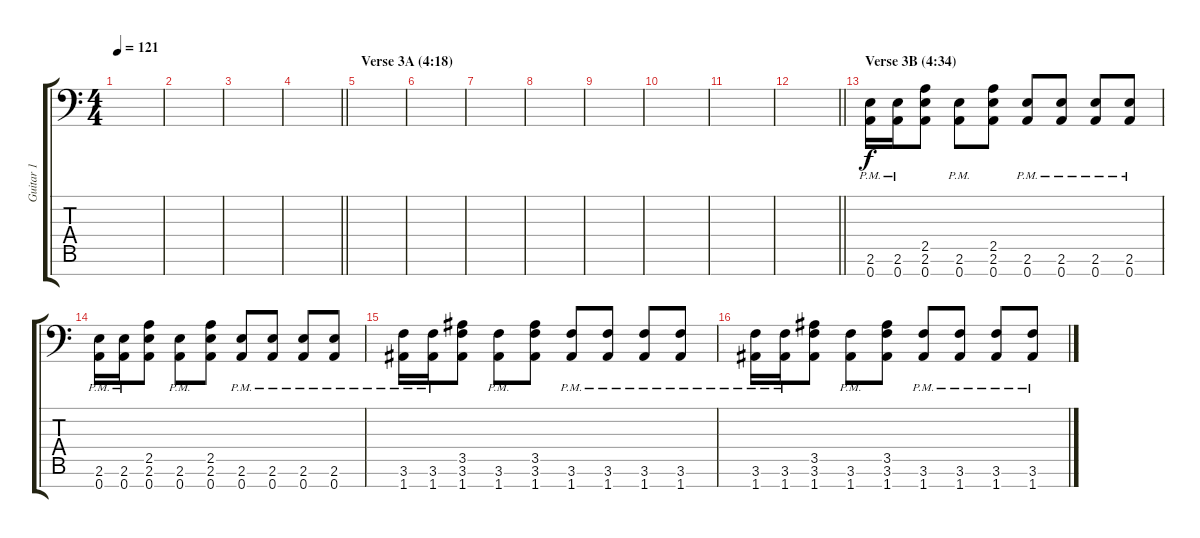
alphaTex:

\track ("Guitar 1" "Guitar 1") {instrument distortionguitar}
\staff {score tabs}
\tuning (D4 A3 F3 C3 G2 D2 A1) {hide}
\ts (4 4)
\tempo 121
\clef f4
\ks c
|
|
|
\barLineRight lightlight
|
\section ("" "Verse 3A (4:18)")
|
|
|
|
|
|
|
\barLineRight lightlight
|
\section ("" "Verse 3B (4:34)")
(2.6 0.7{pm}).16{volume 14} (2.6{pm} 0.7{pm}).16 (2.5 2.6 0.7).8 (2.6{pm} 0.7{pm}).8 (2.5 2.6 0.7).8 (2.6{pm} 0.7{pm}).8 (2.6{pm} 0.7{pm}).8 (2.6{pm} 0.7{pm}).8 (2.6{pm} 0.7{pm}).8 |
(2.6 0.7{pm}).16 (2.6{pm} 0.7{pm}).16 (2.5 2.6 0.7).8 (2.6{pm} 0.7{pm}).8 (2.5 2.6 0.7).8 (2.6{pm} 0.7{pm}).8 (2.6{pm} 0.7{pm}).8 (2.6{pm} 0.7{pm}).8 (2.6{pm} 0.7{pm}).8 |
(3.6 1.7{pm}).16 (3.6{pm} 1.7{pm}).16 (3.5 3.6 1.7).8 (3.6{pm} 1.7{pm}).8 (3.5 3.6 1.7).8 (3.6{pm} 1.7{pm}).8 (3.6{pm} 1.7{pm}).8 (3.6{pm} 1.7{pm}).8 (3.6{pm} 1.7{pm}).8 |
(3.6 1.7{pm}).16 (3.6{pm} 1.7{pm}).16 (3.5 3.6 1.7).8 (3.6{pm} 1.7{pm}).8 (3.5 3.6 1.7).8 (3.6{pm} 1.7{pm}).8 (3.6{pm} 1.7{pm}).8 (3.6{pm} 1.7{pm}).8 (3.6{pm} 1.7{pm}).8
